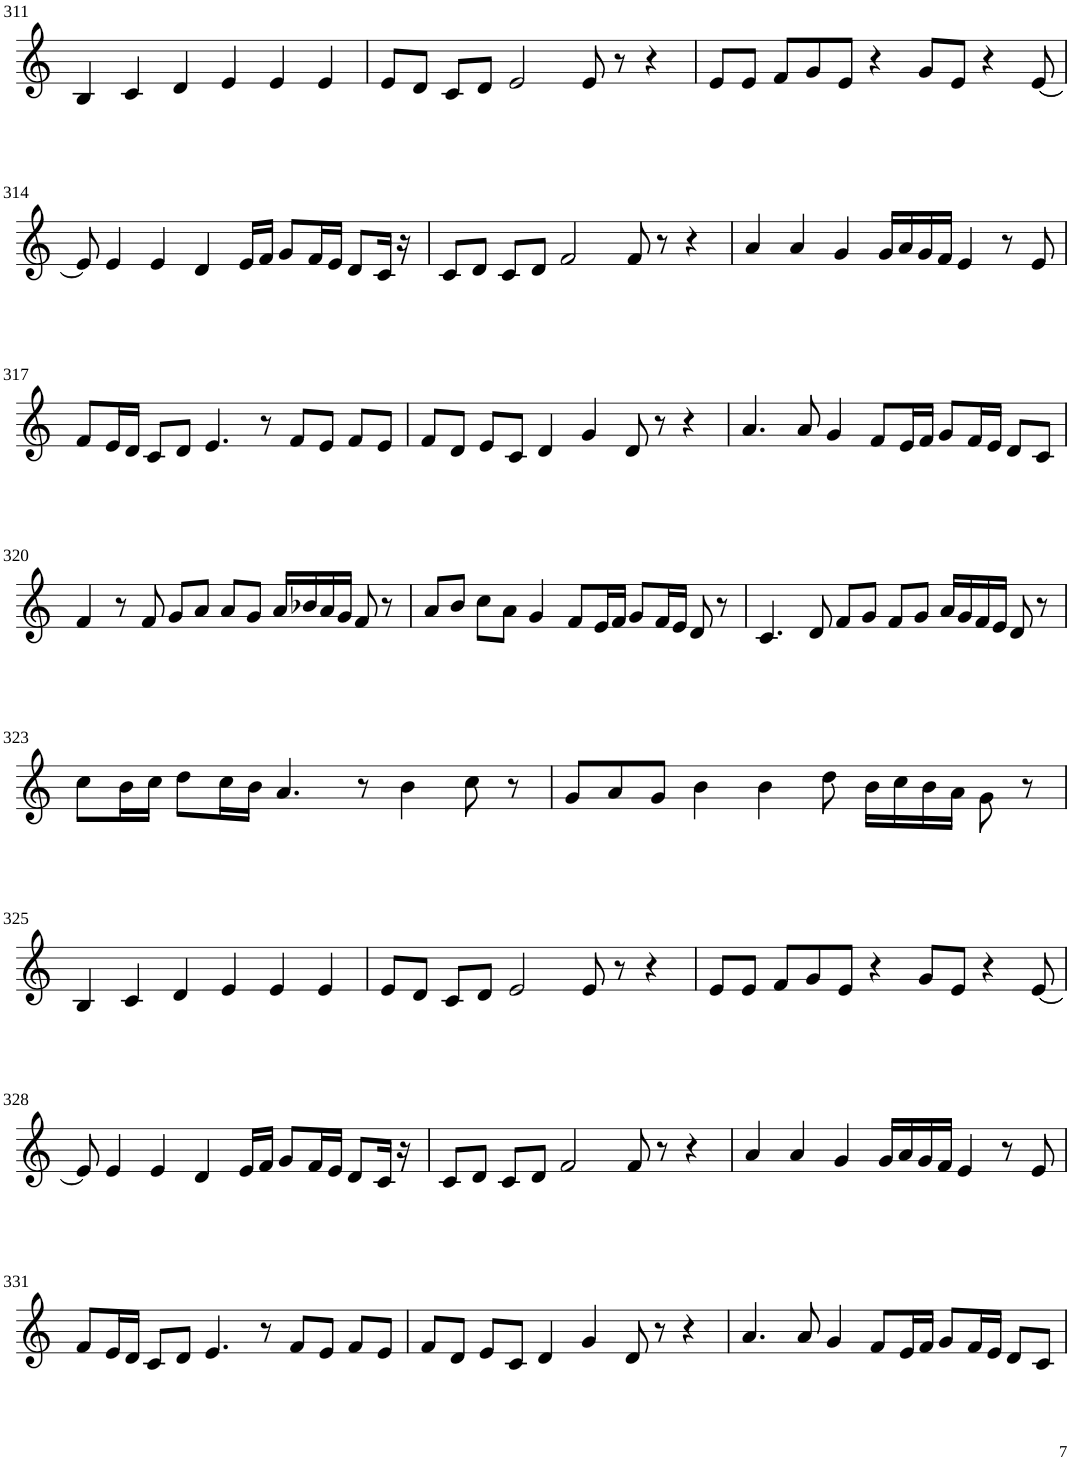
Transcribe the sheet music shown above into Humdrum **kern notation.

**kern
*part1
*staff1
*I"Violin
!!LO:PB:g=z
*clefG2
*k[]
*M6/4
=311
4B/
4c/
4d/
4e/
4e/
4e/
=312
8e/L
8d/J
8c/L
8d/J
2e/
8e/
8r
4r
=313
8e/L
8e/J
8f/L
8g/
8e/J
4r
8g/L
8e/J
4r
[8e/
!!LO:LB:g=z
=314
8e/]
4e/
4e/
4d/
16e/LL
16f/JJ
8g/L
16f/L
16e/JJ
8d/L
16c/Jk
16r
=315
8c/L
8d/J
8c/L
8d/J
2f/
8f/
8r
4r
=316
4a/
4a/
4g/
16g/LL
16a/
16g/
16f/JJ
4e/
8r
8e/
!!LO:LB:g=z
=317
8f/L
16e/L
16d/JJ
8c/L
8d/J
4.e/
8r
8f/L
8e/J
8f/L
8e/J
=318
8f/L
8d/J
8e/L
8c/J
4d/
4g/
8d/
8r
4r
=319
4.a/
8a/
4g/
8f/L
16e/L
16f/JJ
8g/L
16f/L
16e/JJ
8d/L
8c/J
!!LO:LB:g=z
=320
4f/
8r
8f/
8g/L
8a/J
8a/L
8g/J
16a/LL
16b-X/
16a/
16g/JJ
8f/
8r
=321
8a/L
8b/J
8cc\L
8a\J
4g/
8f/L
16e/L
16f/JJ
8g/L
16f/L
16e/JJ
8d/
8r
=322
4.c/
8d/
8f/L
8g/J
8f/L
8g/J
16a/LL
16g/
16f/
16e/JJ
8d/
8r
!!LO:LB:g=z
=323
8cc\L
16b\L
16cc\JJ
8dd\L
16cc\L
16b\JJ
4.a/
8r
4b\
8cc\
8r
=324
8g/L
8a/
8g/J
4b\
4b\
8dd\
16b\LL
16cc\
16b\
16a\JJ
8g\
8r
!!LO:LB:g=z
=325
4B/
4c/
4d/
4e/
4e/
4e/
=326
8e/L
8d/J
8c/L
8d/J
2e/
8e/
8r
4r
=327
8e/L
8e/J
8f/L
8g/
8e/J
4r
8g/L
8e/J
4r
[8e/
!!LO:LB:g=z
=328
8e/]
4e/
4e/
4d/
16e/LL
16f/JJ
8g/L
16f/L
16e/JJ
8d/L
16c/Jk
16r
=329
8c/L
8d/J
8c/L
8d/J
2f/
8f/
8r
4r
=330
4a/
4a/
4g/
16g/LL
16a/
16g/
16f/JJ
4e/
8r
8e/
!!LO:LB:g=z
=331
8f/L
16e/L
16d/JJ
8c/L
8d/J
4.e/
8r
8f/L
8e/J
8f/L
8e/J
=332
8f/L
8d/J
8e/L
8c/J
4d/
4g/
8d/
8r
4r
=333
4.a/
8a/
4g/
8f/L
16e/L
16f/JJ
8g/L
16f/L
16e/JJ
8d/L
8c/J
=
*-
